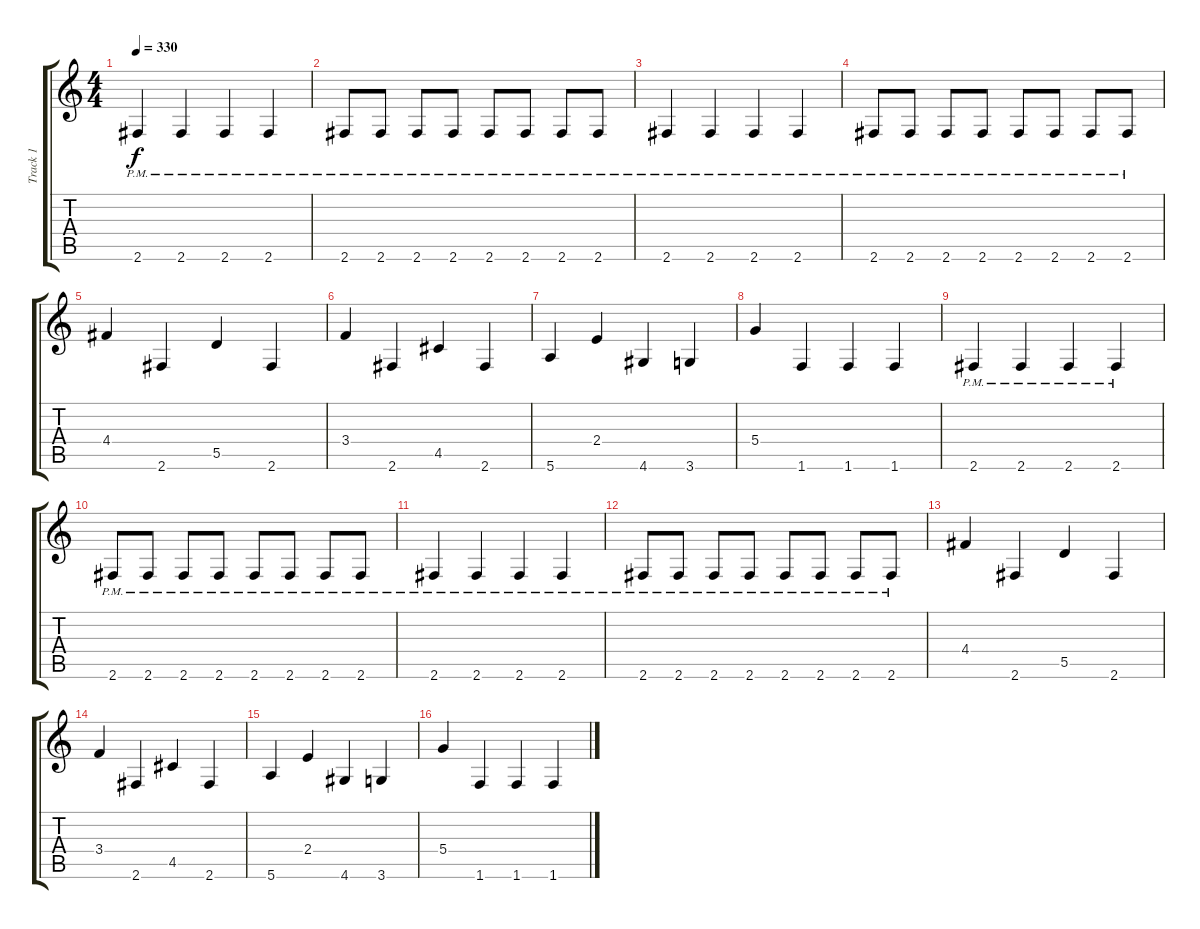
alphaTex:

\track ("Track 1" "Track 1") {instrument overdrivenguitar}
\staff {score tabs}
\tuning (E4 B3 G3 D3 A2 E2) {hide}
\ts (4 4)
\tempo 330
\clef g2
\ks c
2.6{pm}.4{dy f} 2.6{pm}.4 2.6{pm}.4 2.6{pm}.4 |
2.6{pm}.8 2.6{pm}.8 2.6{pm}.8 2.6{pm}.8 2.6{pm}.8 2.6{pm}.8 2.6{pm}.8 2.6{pm}.8 |
2.6{pm}.4 2.6{pm}.4 2.6{pm}.4 2.6{pm}.4 |
2.6{pm}.8 2.6{pm}.8 2.6{pm}.8 2.6{pm}.8 2.6{pm}.8 2.6{pm}.8 2.6{pm}.8 2.6{pm}.8 |
4.4.4 2.6.4 5.5.4 2.6.4 |
3.4.4 2.6.4 4.5.4 2.6.4 |
5.6.4 2.4.4 4.6.4 3.6.4 |
5.4.4 1.6.4 1.6.4 1.6.4 |
2.6{pm}.4 2.6{pm}.4 2.6{pm}.4 2.6{pm}.4 |
2.6{pm}.8 2.6{pm}.8 2.6{pm}.8 2.6{pm}.8 2.6{pm}.8 2.6{pm}.8 2.6{pm}.8 2.6{pm}.8 |
2.6{pm}.4 2.6{pm}.4 2.6{pm}.4 2.6{pm}.4 |
2.6{pm}.8 2.6{pm}.8 2.6{pm}.8 2.6{pm}.8 2.6{pm}.8 2.6{pm}.8 2.6{pm}.8 2.6{pm}.8 |
4.4.4 2.6.4 5.5.4 2.6.4 |
3.4.4 2.6.4 4.5.4 2.6.4 |
5.6.4 2.4.4 4.6.4 3.6.4 |
5.4.4 1.6.4 1.6.4 1.6.4
